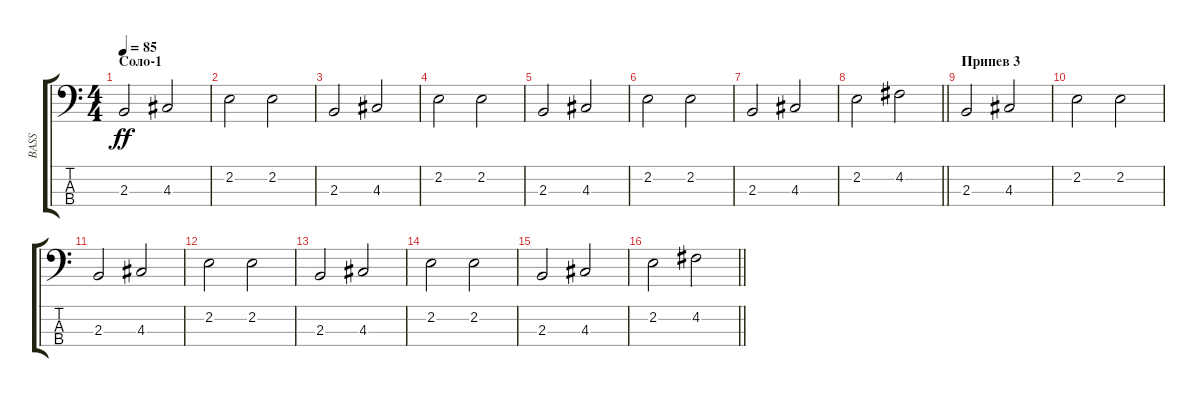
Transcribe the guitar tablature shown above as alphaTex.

\track ("BASS" "BASS") {instrument electricbassfinger}
\staff {score tabs}
\tuning (G2 D2 A1 E1) {hide}
\ts (4 4)
\section ("" "Соло-1")
\tempo 85
\clef f4
\ks c
2.3.2{dy ff} 4.3.2 |
2.2.2 2.2.2 |
2.3.2 4.3.2 |
2.2.2 2.2.2 |
2.3.2 4.3.2 |
2.2.2 2.2.2 |
2.3.2 4.3.2 |
\barLineRight lightlight
2.2.2 4.2.2 |
\section ("" "Припев 3")
2.3.2 4.3.2 |
2.2.2 2.2.2 |
2.3.2 4.3.2 |
2.2.2 2.2.2 |
2.3.2 4.3.2 |
2.2.2 2.2.2 |
2.3.2 4.3.2 |
\barLineRight lightlight
2.2.2 4.2.2
